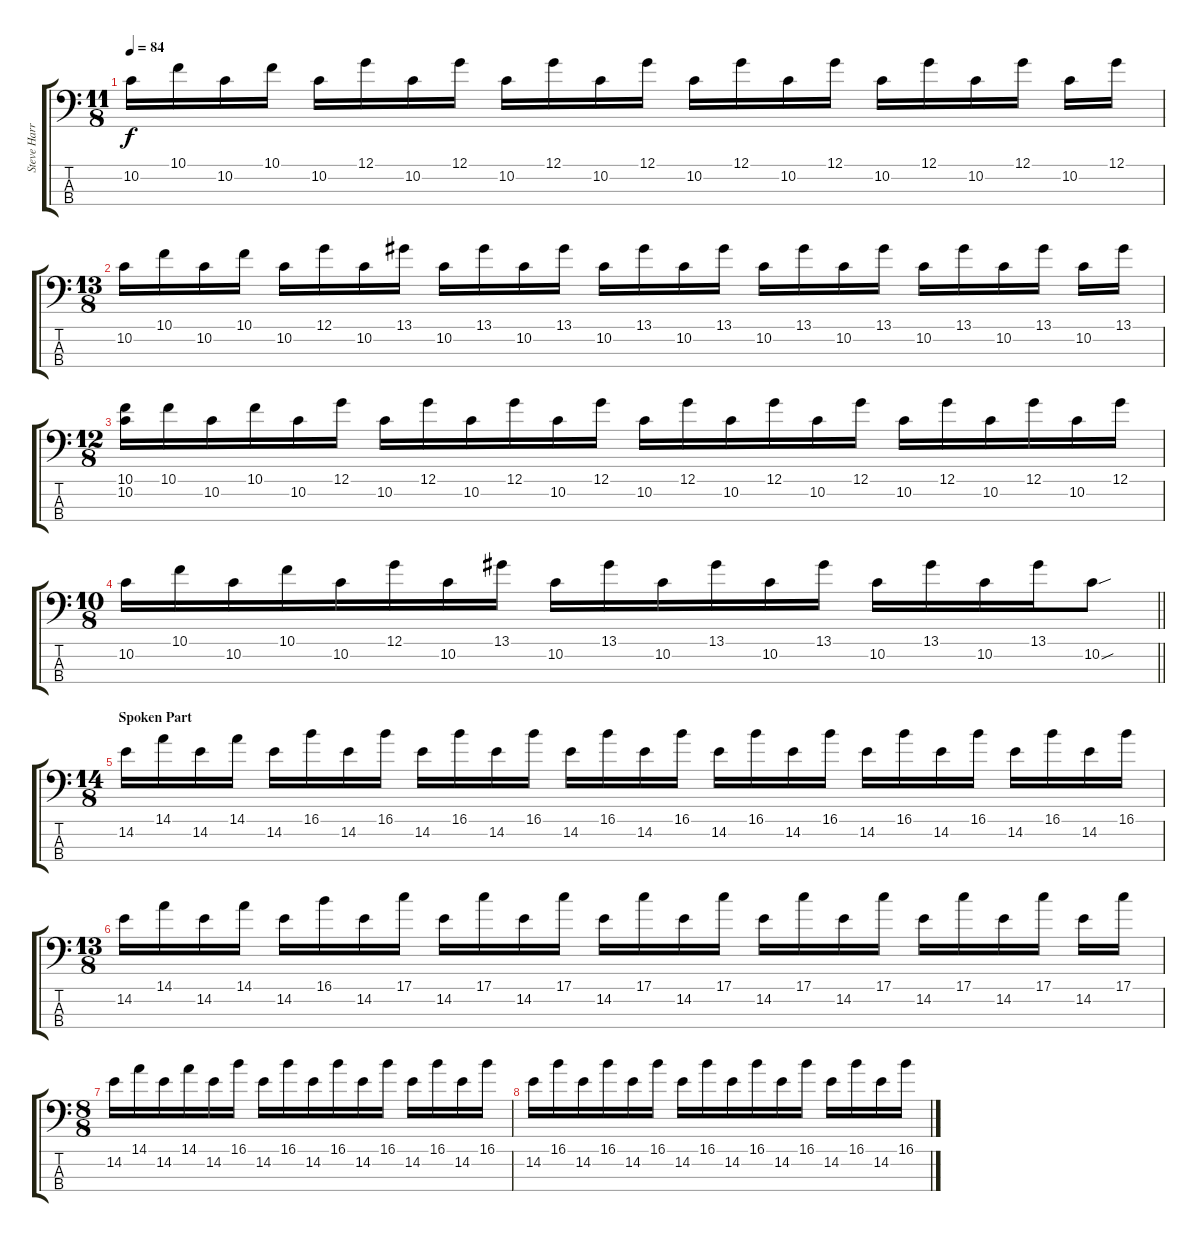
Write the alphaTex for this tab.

\track ("Steve Harris" "Steve Harr") {instrument electricbassfinger}
\staff {score tabs}
\tuning (G2 D2 A1 E1) {hide}
\ts (11 8)
\tempo 84
\clef f4
\ks c
10.2.16{dy f} 10.1.16 10.2.16 10.1.16 10.2.16 12.1.16 10.2.16 12.1.16 10.2.16 12.1.16 10.2.16 12.1.16 10.2.16 12.1.16 10.2.16 12.1.16 10.2.16 12.1.16 10.2.16 12.1.16 10.2.16 12.1.16 |
\ts (13 8)
10.2.16 10.1.16 10.2.16 10.1.16 10.2.16 12.1.16 10.2.16 13.1.16 10.2.16 13.1.16 10.2.16 13.1.16 10.2.16 13.1.16 10.2.16 13.1.16 10.2.16 13.1.16 10.2.16 13.1.16 10.2.16 13.1.16 10.2.16 13.1.16 10.2.16 13.1.16 |
\ts (12 8)
(10.1 10.2).16 10.1.16 10.2.16 10.1.16 10.2.16 12.1.16 10.2.16 12.1.16 10.2.16 12.1.16 10.2.16 12.1.16 10.2.16 12.1.16 10.2.16 12.1.16 10.2.16 12.1.16 10.2.16 12.1.16 10.2.16 12.1.16 10.2.16 12.1.16 |
\ts (10 8)
\barLineRight lightlight
10.2.16 10.1.16 10.2.16 10.1.16 10.2.16 12.1.16 10.2.16 13.1.16 10.2.16 13.1.16 10.2.16 13.1.16 10.2.16 13.1.16 10.2.16 13.1.16 10.2.16 13.1.16 10.2{sou}.8 |
\ts (14 8)
\section ("" "Spoken Part")
14.2.16 14.1.16 14.2.16 14.1.16 14.2.16 16.1.16 14.2.16 16.1.16 14.2.16 16.1.16 14.2.16 16.1.16 14.2.16 16.1.16 14.2.16 16.1.16 14.2.16 16.1.16 14.2.16 16.1.16 14.2.16 16.1.16 14.2.16 16.1.16 14.2.16 16.1.16 14.2.16 16.1.16 |
\ts (13 8)
14.2.16 14.1.16 14.2.16 14.1.16 14.2.16 16.1.16 14.2.16 17.1.16 14.2.16 17.1.16 14.2.16 17.1.16 14.2.16 17.1.16 14.2.16 17.1.16 14.2.16 17.1.16 14.2.16 17.1.16 14.2.16 17.1.16 14.2.16 17.1.16 14.2.16 17.1.16 |
\ts (8 8)
14.2.16 14.1.16 14.2.16 14.1.16 14.2.16 16.1.16 14.2.16 16.1.16 14.2.16 16.1.16 14.2.16 16.1.16 14.2.16 16.1.16 14.2.16 16.1.16 |
14.2.16 16.1.16 14.2.16 16.1.16 14.2.16 16.1.16 14.2.16 16.1.16 14.2.16 16.1.16 14.2.16 16.1.16 14.2.16 16.1.16 14.2.16 16.1.16
